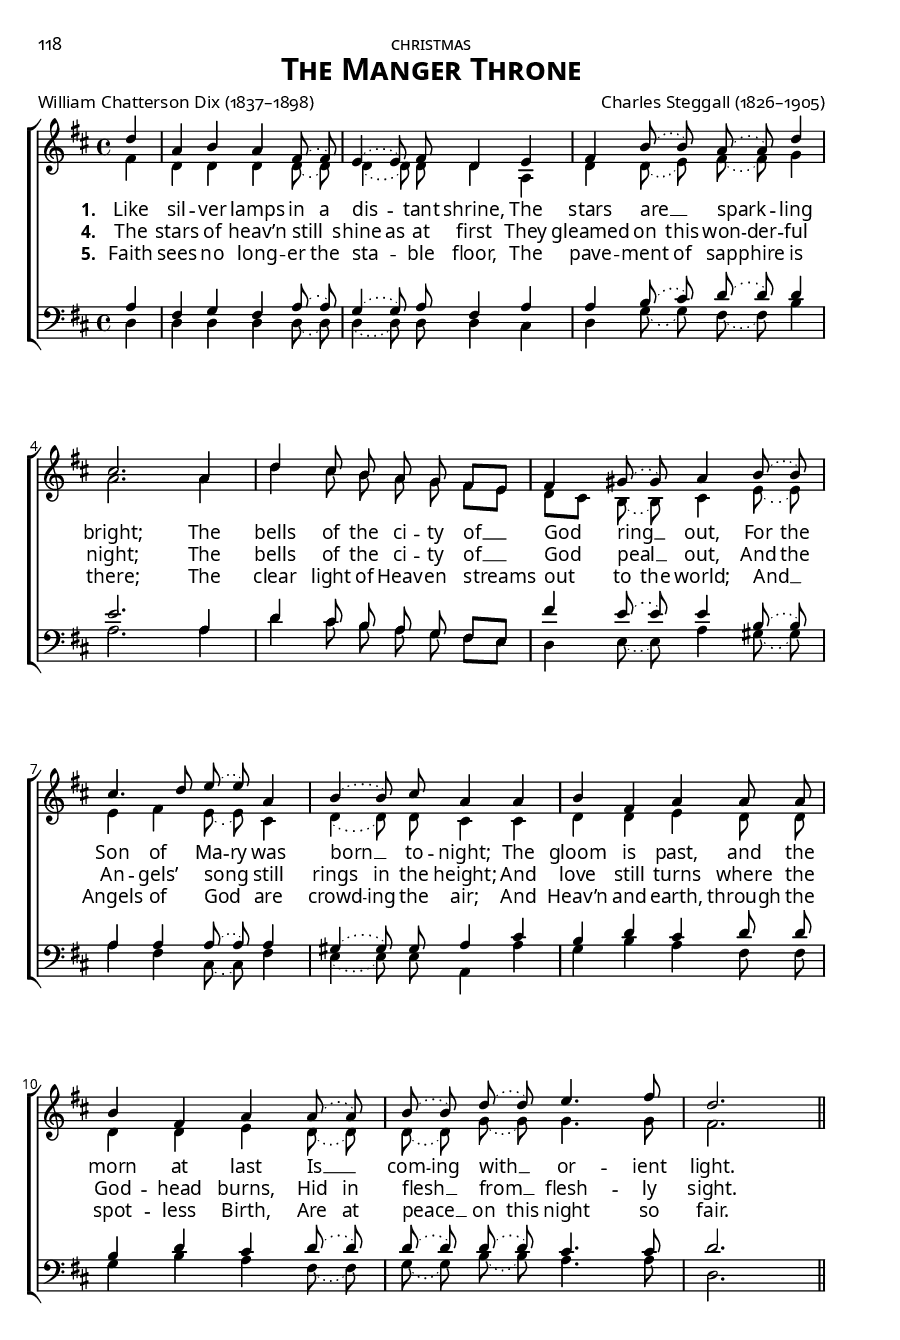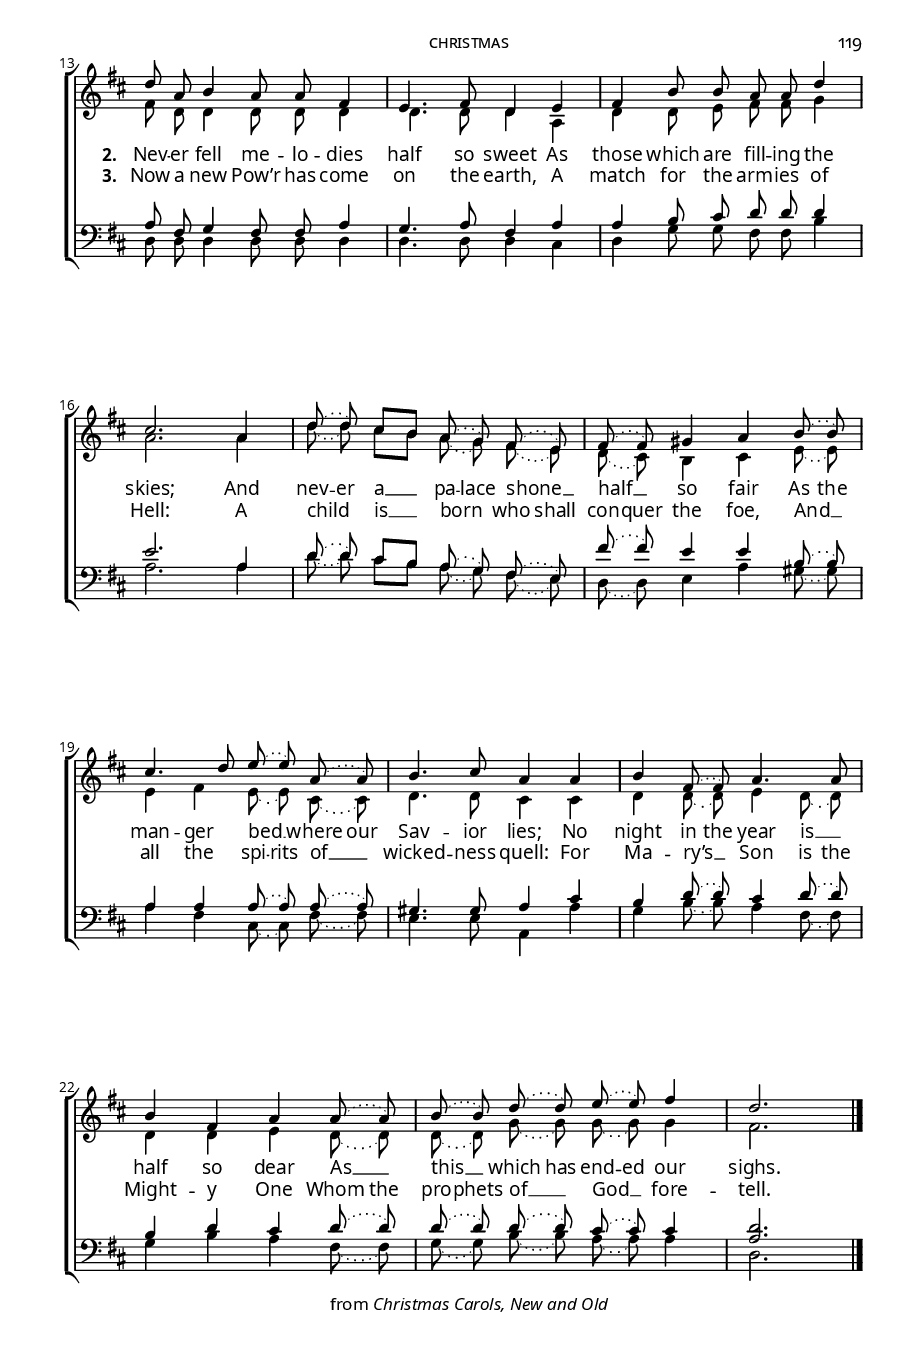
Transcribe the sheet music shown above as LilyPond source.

\version "2.14.2"
\include "util.ly"
\header {
  title = \markup{\override #'(font-name . "Garamond Premier Pro Semibold"){ \abs-fontsize #15 \smallCapsOldStyle"The Manger Throne"}}
  poet = \markup\oldStyleNum"William Chatterson Dix (1837–1898)"
  composer = \markup\oldStyleNum"Charles Steggall (1826–1905)"
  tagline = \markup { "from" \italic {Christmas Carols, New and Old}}
}
\paper {
  %print-all-headers = ##t
  paper-height = 9\in
  paper-width = 6\in
  indent = 0\in
  %system-system-spacing = #'((basic-distance . 10) (padding . 0))
  %system-system-spacing =
  %  #'((basic-distance . 0)
  %     (minimum-distance . 0)
  %     (padding . -0.35)
  %     (stretchability . 100))
  ragged-last-bottom = ##f
  ragged-bottom = ##f
  two-sided = ##t
  inner-margin = 0.5\in
  outer-margin = 0.25\in
  top-margin = 0.25\in
  bottom-margin = 0.25\in
  first-page-number = #118
  print-first-page-number = ##t
  headerLine = \markup{\override #'(font-name . "Garamond Premier Pro") \smallCapsOldStyle"christmas"}
  oddHeaderMarkup = \markup\fill-line{
     \override #'(font-name . "Garamond Premier Pro")\abs-fontsize #8.5
     \combine 
        \fill-line{"" \on-the-fly #print-page-number-check-first
        \oldStylePageNum""
        }
        \fill-line{\headerLine}
  }
  evenHeaderMarkup = \markup {
     \override #'(font-name . "Garamond Premier Pro")\abs-fontsize #8.5
     \combine
        \on-the-fly #print-page-number-check-first
        \oldStylePageNum""
        \fill-line{\headerLine}
  }
}
#(set-global-staff-size 15) \paper{ #(define fonts (make-pango-font-tree "GoudyOlSt BT" "Garamond Premier Pro" "Garamond Premier Pro" (/ 15 20))) }
global = {
  \key d \major
  \time 4/4
  \autoBeamOff
}

sopMusic = \relative c'' {
  \slurDotted 
  \partial 4 d4 |
  a b a fis8( fis) |
  e4( e8) fis8 d4 e |
  fis b8( b) a( a) d4 | \break
  
  cis2. a4 |
  d4 cis8 b a g fis[ e] |
  fis4 gis8( gis) a4 b8( b) | \break
  cis4. d8 e( e) a,4 |
  
  b4( b8) cis8 a4 a |
  b fis a a8 a | \break
  b4 fis a a8( a) |
  b8( b) d8( d) e4. fis8 |
  \partial 2. d2. \bar "||" \pageBreak
  
  d8 a b4 a8 a fis4 |
  e4. fis8 d4 e |
  fis4 b8 b a a d4 | \break
  cis2. a4 |
  
  d8( d) cis[ b] a( g) fis( e) |
  fis8( fis) gis4 a b8( b) | \break
  cis4. d8 e8( e) a,8( a) |
  b4. cis8 a4 a |
  
  b4 fis8( fis) a4. a8 | \break
  b4 fis a a8( a) |
  b( b) d8( d) e( e) fis4 |
  \partial 2. d2. \bar "|."
}
sopWords = \lyricmode {
  
}

altoMusic = \relative c' {
  \slurDotted 
  fis4 |
  d d d d8( d) |
  d4( d8) d8 d4 a |
  d d8( e) fis( fis) g4 |
  
  a2. a4 |
  d cis8 b a g fis[ e] |
  d[ cis] b8( b) cis4 e8( e) |
  e4 fis e8( e) cis4 |
  
  d4( d8) d8 cis4 cis |
  d d e d8 d |
  d4 d e d8( d) |
  d8( d) g8( g) g4. g8 |
  fis2. |
  
  fis8 d d4 d8 d d4 |
  d4. d8 d4 a |
  d d8 e fis fis g4 |
  a2. a4 |
  
  d8( d) cis[ b] a( g) fis( e) |
  d( cis) b4 cis e8( e) |
  e4 fis e8( e) cis8( cis) |
  d4. d8 cis4 cis |
  
  d4 d8( d) e4 d8( d) |
  d4 d e d8( d) |
  d( d) g8( g) g( g) g4 |
  fis2. \bar "|."
}
altoWords = \lyricmode {
  \dropLyricsV
  \set stanza = #"1. "
  \set associatedVoice = "sopranos"
  \set ignoreMelismata = ##t
  Like sil -- ver lamps in a 
  \unset ignoreMelismata
  dis -- tant shrine,
  \unset associatedVoice
  The stars are __ spark -- ling bright;
  The bells of the ci -- ty of __ God ring __ out,
  \set ignoreMelismata = ##t
  For the Son of Ma -- ry was born __ _ to -- night;
  \unset ignoreMelismata
  The gloom is past, and the morn at last
  \set ignoreMelismata = ##t
  Is __ _ com -- ing with __ _ or -- ient light.
  
  \unset ignoreMelismata
  \set stanza = #"2. "
  \set associatedVoice = "sopranos"
  Nev -- er fell me -- lo -- dies half so sweet As those which are fill -- ing the skies;
  \unset associatedVoice
  \set ignoreMelismata = ##t
  And nev -- er a __ _ pa -- lace shone __ _ half __ _ so fair
  As the man -- ger bed __ _ where our Sav -- ior lies;
  No night in the year is __ _ half so dear
  As __ _ this __ _ which has end -- ed our sighs.
}
altoWordsII = \lyricmode {
  \dropLyricsV
%\markup\italic
  \set stanza = #"4. "
  \set associatedVoice = "sopranos"
  The stars of heav’n still
  \set ignoreMelismata = ##t
  shine as at first
  \unset associatedVoice
  They gleamed on this won -- der -- ful night;
  \unset ignoreMelismata
  The bells of the ci -- ty of __ God peal __ out,
  \set ignoreMelismata = ##t
  And the An -- gels’ song _ still rings in the height;
  And love still turns where the God -- head burns,
  Hid in flesh __ _ from __ _ flesh -- ly sight.
  
  \unset ignoreMelismata
  \set stanza = #"3. "
  \set associatedVoice = "sopranos"
  Now a new Pow’r has come on the earth,
  \unset associatedVoice
  A match for the arm -- ies of Hell:
  A child is __ born
  \set ignoreMelismata = ##t
  who shall con -- quer the foe,
  And __ _ all the spi -- rits of __ _ wicked -- ness quell:
  For Ma -- ry’s __ _ Son is the Might -- y One
  Whom the pro -- phets of __ _ God __ _ fore -- tell.
}
altoWordsIII = \lyricmode {
  \dropLyricsV
  \set stanza = #"5. "
  \set ignoreMelismata = ##t
  \set associatedVoice = "sopranos"
  Faith sees no long -- er the
  sta -- _ ble floor,
  \unset associatedVoice
  The pave -- ment of sap -- phire is there;
  \unset ignoreMelismata
  The clear light of Heav -- en streams out
  \set ignoreMelismata = ##t
  to the world;
  And __ _ Angels of God _ are
  crowd -- ing the air;
  And Heav’n and earth, through the spot -- less Birth,
  Are at peace __ _ on this night so fair.
}
altoWordsIV = \lyricmode {
}
altoWordsV = \lyricmode {
}
altoWordsVI = \lyricmode {
}
tenorMusic = \relative c' {
  \slurDotted 
  a4 |
  fis g fis a8( a) |
  g4( g8) a8 fis4 a |
  a b8( cis) d( d) d4 |
  
  e2. a,4 |
  d cis8 b a g fis[ e] |
  fis'4 e8( e) e4 b8( b) |
  a4 a a8( a) a4 |
  
  gis4( gis8) gis8 a4 cis |
  b d cis d8 d |
  b4 d cis d8( d) |
  d8( d) d8( d) cis4. cis8 |
  d2. |
  
  a8 fis g4 fis8 fis a4 |
  g4. a8 fis4 a |
  a b8 cis d d d4 |
  e2. a,4 |
  
  d8( d) cis[ b] a( g) fis( e) |
  fis'8( fis) e4 e b8( b) |
  a4 a a8( a) a8( a) |
  gis4. gis8 a4 cis |
  
  b d8( d) cis4 d8( d) |
  b4 d cis d8( d) |
  d( d) d8( d) cis( cis) cis4 |
  <d a>2. \bar "|."
}
tenorWords = \lyricmode {

}

bassMusic = \relative c {
  \slurDotted 
  d4 |
  d d d d8( d) |
  d4( d8) d8 d4 cis |
  d g8( g) fis( fis) b4 |
  
  a2. a4 |
  d cis8 b a g fis[ e] |
  d4 e8( e) a4 gis8( gis) |
  a4 fis cis8( cis) fis4 |
  
  e4( e8) e8 a,4 a' |
  g b a fis8 fis |
  g4 b a fis8( fis) |
  g8( g) b8( b) a4. a8 |
  d,2. |
  
  d8 d d4 d8 d d4 |
  d4. d8 d4 cis |
  d g8 g fis fis b4 |
  a2. a4 |
  
  d8( d) cis[ b] a( g) fis( e) |
  d8( d) e4 a gis8( gis) |
  a4 fis cis8( cis) fis8( fis) |
  e4. e8 a,4 a' |
  
  g b8( b) a4 fis8( fis) |
  g4 b a fis8( fis) |
  g8( g) b8( b) a( a) a4 |
  d,2. \bar "|."
}
bassWords = \lyricmode {

}

pianoRH = \relative c' {
  
}
pianoLH = \relative c' {
  
}

\score {
  <<
   \new ChoirStaff <<
%    \new Lyrics = sopranos \with { \override VerticalAxisGroup #'nonstaff-relatedstaff-spacing = #'((basic-distance . 1)) }
    \new Staff = women <<
      \new Voice = "sopranos" { \voiceOne << \global \sopMusic >> }
      \new Voice = "altos" { \voiceTwo << \global \altoMusic >> }
    >>
   \new Staff = men <<
      \clef bass
      \new Voice = "tenors" { \voiceOne << \global \tenorMusic >> }
      \new Voice = "basses" { \voiceTwo << \global \bassMusic >> }
    >>
    \new Lyrics \with { alignAboveContext = #"women" \override VerticalAxisGroup #'nonstaff-relatedstaff-spacing = #'((basic-distance . 1))} \lyricsto "sopranos" \sopWords
     \new Lyrics = "altosVI"  \with { alignBelowContext = #"women" \override VerticalAxisGroup #'nonstaff-relatedstaff-spacing = #'((basic-distance . 1))} \lyricsto "altos" \altoWordsVI
    \new Lyrics = "altosV"  \with { alignBelowContext = #"women" \override VerticalAxisGroup #'nonstaff-relatedstaff-spacing = #'((basic-distance . 1))} \lyricsto "altos" \altoWordsV
    \new Lyrics = "altosIV"  \with { alignBelowContext = #"women" \override VerticalAxisGroup #'nonstaff-relatedstaff-spacing = #'((basic-distance . 1))} \lyricsto "altos" \altoWordsIV
    \new Lyrics = "altosIII"  \with { alignBelowContext = #"women" \override VerticalAxisGroup #'nonstaff-relatedstaff-spacing = #'((basic-distance . 1))} \lyricsto "altos" \altoWordsIII
    \new Lyrics = "altosII"  \with { alignBelowContext = #"women" \override VerticalAxisGroup #'nonstaff-relatedstaff-spacing = #'((basic-distance . 1))} \lyricsto "altos" \altoWordsII
    \new Lyrics = "altos"  \with { alignBelowContext = #"women" \override VerticalAxisGroup #'nonstaff-relatedstaff-spacing = #'((basic-distance . 1))} \lyricsto "altos" \altoWords
    \new Lyrics \with { alignAboveContext = #"men" \override VerticalAxisGroup #'nonstaff-relatedstaff-spacing = #'((basic-distance . 1)) } \lyricsto "tenors" \tenorWords
    \new Lyrics \with { alignBelowContext = #"men" \override VerticalAxisGroup #'nonstaff-relatedstaff-spacing = #'((basic-distance . 1)) } \lyricsto "basses" \bassWords
  >>
%    \new PianoStaff << \new Staff { \new Voice { \pianoRH } } \new Staff { \clef "bass" \pianoLH } >>
  >>
  \layout {
    \context {
      \Score
      %\override SpacingSpanner #'base-shortest-duration = #(ly:make-moment 1 8)
      %\override SpacingSpanner #'common-shortest-duration = #(ly:make-moment 1 4)
    }
    \context {
      % Remove all empty staves
      % \Staff \RemoveEmptyStaves \override VerticalAxisGroup #'remove-first = ##t
    }
  }
}
